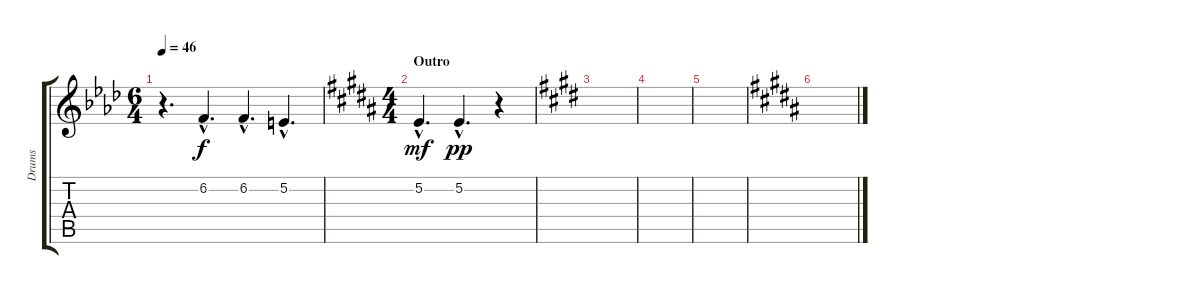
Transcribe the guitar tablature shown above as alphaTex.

\track ("Drums" "Drums") {instrument reversecymbal}
\staff {score tabs}
\tuning (E4 B3 G3 D3 A2 E2) {hide}
\ts (6 4)
\tempo 46
\clef g2
\ks fminor
r.4{d dy f} 6.2{hac}.4{d} 6.2{hac}.4{d} 5.2{hac}.4{d} |
\ts (4 4)
\section ("" "Outro")
\ks g#minor
5.2{hac}.4{d dy mf} 5.2{hac}.4{d dy pp} r.4 |
\ks c#minor
|
|
|
\ks g#minor
